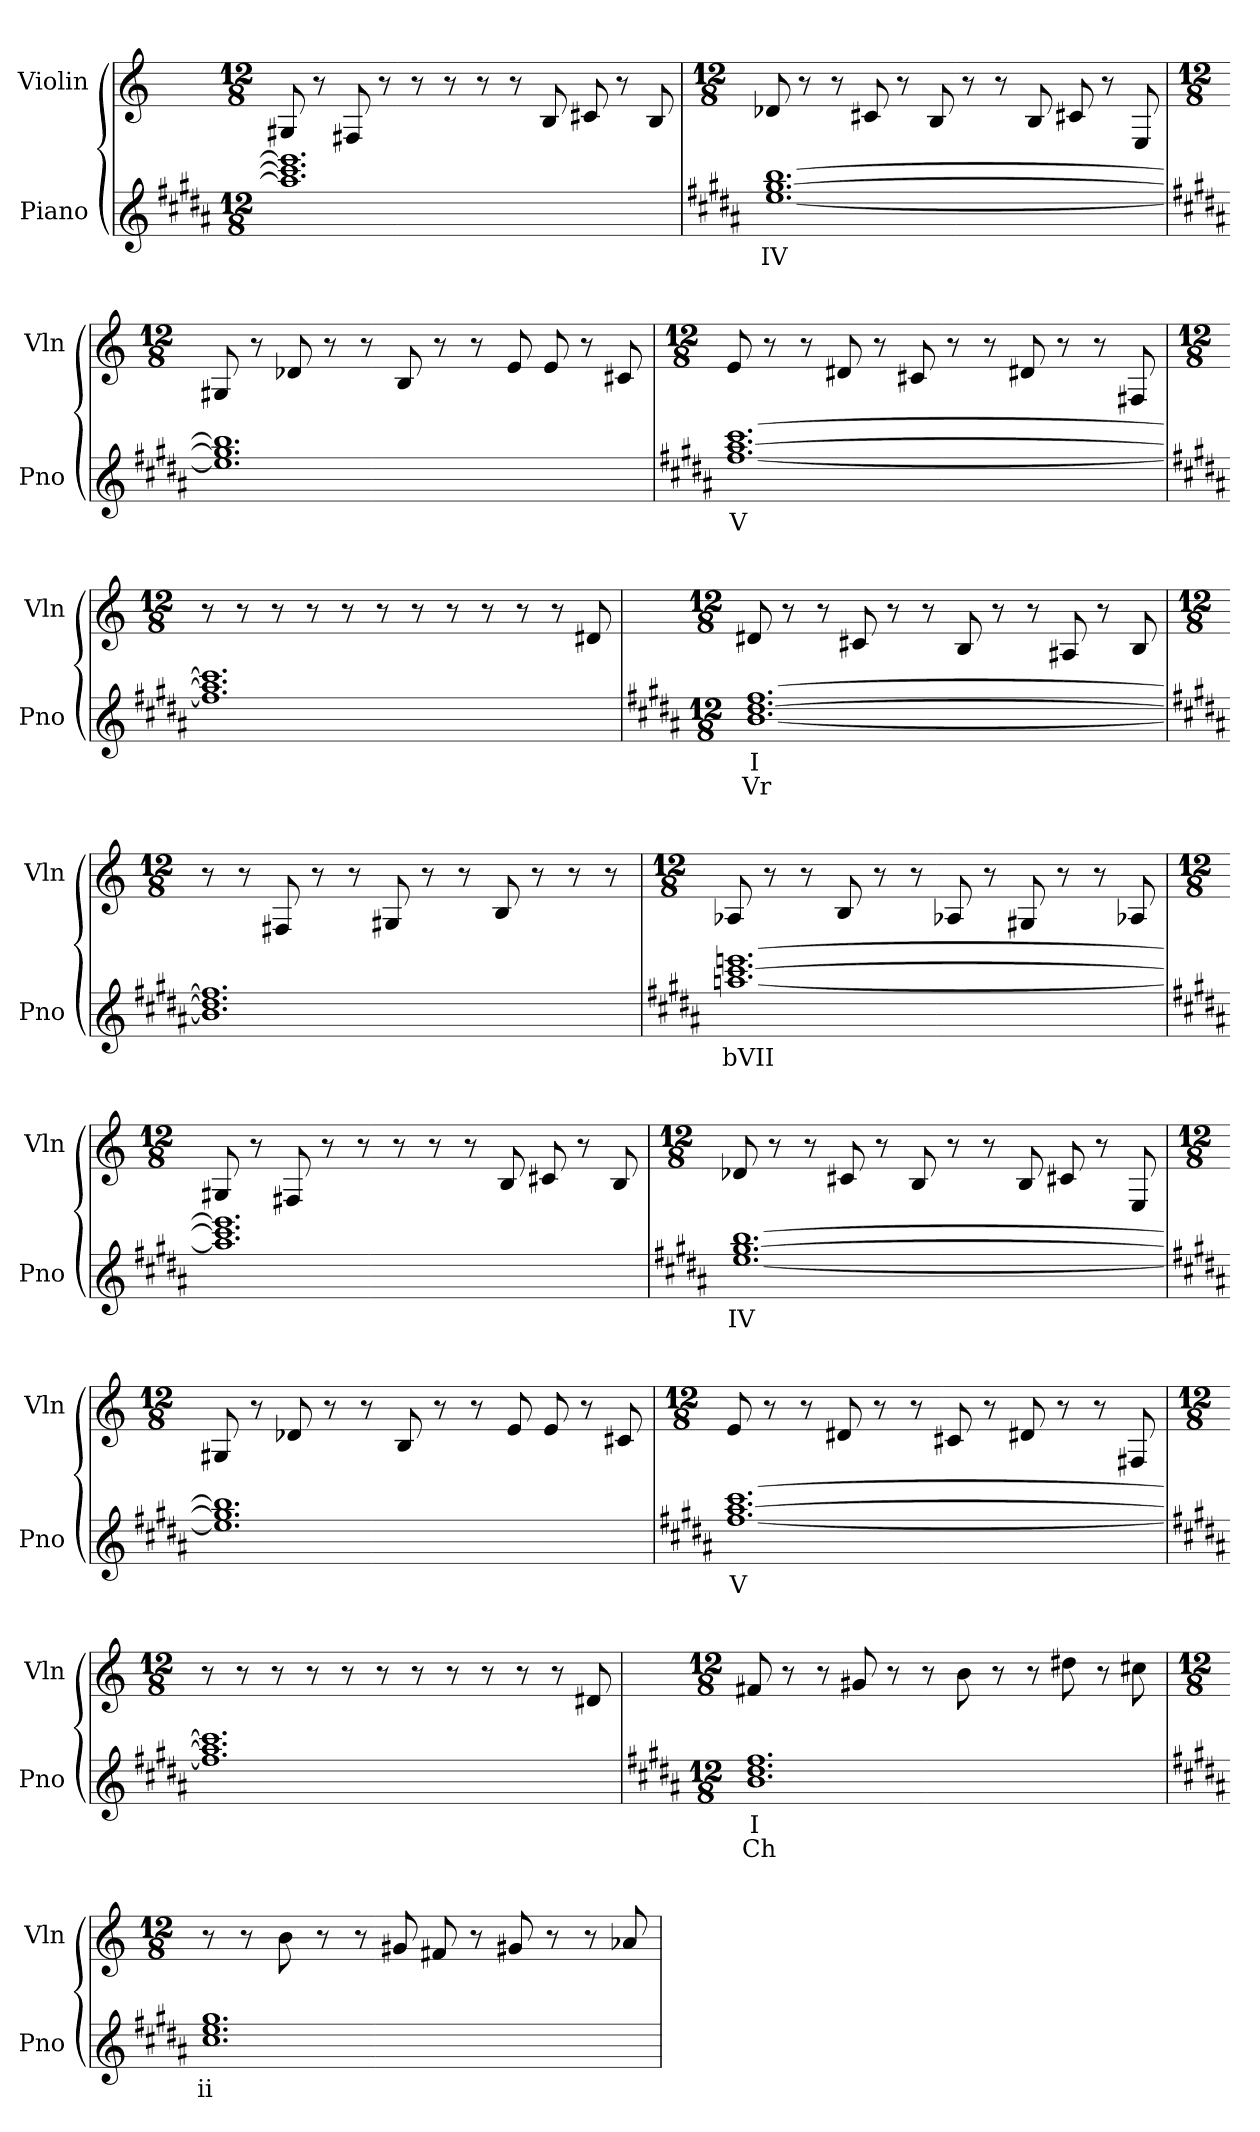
**kern	**text	**text	**kern
*part2	*part2	*part2	*part1
*staff2	*staff2	*staff2	*staff1
*I"Piano	*	*	*I"Violin
*I'Pno	*	*	*I'Vln
*k[f#c#g#d#a#]	*	*	*
*B:	*	*	*
*M12/8	*	*	*M12/8
=	=	=	=
1.aan] 1.ccc#] 1.eeen]	.	.	8G#X
.	.	.	8r
.	.	.	8F#X
.	.	.	8r
.	.	.	8r
.	.	.	8r
.	.	.	8r
.	.	.	8r
.	.	.	8B
.	.	.	8c#X
.	.	.	8r
.	.	.	8B
=	=	=	=
*k[f#c#g#d#a#]	*	*	*
*B:	*	*	*
*	*	*	*M12/8
[1.ee [1.gg# [1.bb	IV	.	8d-X
.	.	.	8r
.	.	.	8r
.	.	.	8c#X
.	.	.	8r
.	.	.	8B
.	.	.	8r
.	.	.	8r
.	.	.	8B
.	.	.	8c#X
.	.	.	8r
.	.	.	8E
=	=	=	=
*k[f#c#g#d#a#]	*	*	*
*B:	*	*	*
*	*	*	*M12/8
1.ee] 1.gg#] 1.bb]	.	.	8G#X
.	.	.	8r
.	.	.	8d-X
.	.	.	8r
.	.	.	8r
.	.	.	8B
.	.	.	8r
.	.	.	8r
.	.	.	8e
.	.	.	8e
.	.	.	8r
.	.	.	8c#X
=	=	=	=
*k[f#c#g#d#a#]	*	*	*
*B:	*	*	*
*	*	*	*M12/8
[1.ff# [1.aa# [1.ccc#	V	.	8e
.	.	.	8r
.	.	.	8r
.	.	.	8d#X
.	.	.	8r
.	.	.	8c#X
.	.	.	8r
.	.	.	8r
.	.	.	8d#X
.	.	.	8r
.	.	.	8r
.	.	.	8F#X
=	=	=	=
*k[f#c#g#d#a#]	*	*	*
*B:	*	*	*
*	*	*	*M12/8
1.ff#] 1.aa#] 1.ccc#]	.	.	8r
.	.	.	8r
.	.	.	8r
.	.	.	8r
.	.	.	8r
.	.	.	8r
.	.	.	8r
.	.	.	8r
.	.	.	8r
.	.	.	8r
.	.	.	8r
.	.	.	8d#X
=	=	=	=
*k[f#c#g#d#a#]	*	*	*
*B:	*	*	*
*M12/8	*	*	*M12/8
[1.b [1.dd# [1.ff#	I	Vr	8d#X
.	.	.	8r
.	.	.	8r
.	.	.	8c#X
.	.	.	8r
.	.	.	8r
.	.	.	8B
.	.	.	8r
.	.	.	8r
.	.	.	8A#X
.	.	.	8r
.	.	.	8B
=	=	=	=
*k[f#c#g#d#a#]	*	*	*
*B:	*	*	*
*	*	*	*M12/8
1.b] 1.dd#] 1.ff#]	.	.	8r
.	.	.	8r
.	.	.	8F#X
.	.	.	8r
.	.	.	8r
.	.	.	8G#X
.	.	.	8r
.	.	.	8r
.	.	.	8B
.	.	.	8r
.	.	.	8r
.	.	.	8r
=	=	=	=
*k[f#c#g#d#a#]	*	*	*
*B:	*	*	*
*	*	*	*M12/8
[1.aan [1.ccc# [1.eeen	bVII	.	8A-X
.	.	.	8r
.	.	.	8r
.	.	.	8B
.	.	.	8r
.	.	.	8r
.	.	.	8A-X
.	.	.	8r
.	.	.	8G#X
.	.	.	8r
.	.	.	8r
.	.	.	8A-X
=	=	=	=
*k[f#c#g#d#a#]	*	*	*
*B:	*	*	*
*	*	*	*M12/8
1.aan] 1.ccc#] 1.eeen]	.	.	8G#X
.	.	.	8r
.	.	.	8F#X
.	.	.	8r
.	.	.	8r
.	.	.	8r
.	.	.	8r
.	.	.	8r
.	.	.	8B
.	.	.	8c#X
.	.	.	8r
.	.	.	8B
=	=	=	=
*k[f#c#g#d#a#]	*	*	*
*B:	*	*	*
*	*	*	*M12/8
[1.ee [1.gg# [1.bb	IV	.	8d-X
.	.	.	8r
.	.	.	8r
.	.	.	8c#X
.	.	.	8r
.	.	.	8B
.	.	.	8r
.	.	.	8r
.	.	.	8B
.	.	.	8c#X
.	.	.	8r
.	.	.	8E
=	=	=	=
*k[f#c#g#d#a#]	*	*	*
*B:	*	*	*
*	*	*	*M12/8
1.ee] 1.gg#] 1.bb]	.	.	8G#X
.	.	.	8r
.	.	.	8d-X
.	.	.	8r
.	.	.	8r
.	.	.	8B
.	.	.	8r
.	.	.	8r
.	.	.	8e
.	.	.	8e
.	.	.	8r
.	.	.	8c#X
=	=	=	=
*k[f#c#g#d#a#]	*	*	*
*B:	*	*	*
*	*	*	*M12/8
[1.ff# [1.aa# [1.ccc#	V	.	8e
.	.	.	8r
.	.	.	8r
.	.	.	8d#X
.	.	.	8r
.	.	.	8r
.	.	.	8c#X
.	.	.	8r
.	.	.	8d#X
.	.	.	8r
.	.	.	8r
.	.	.	8F#X
=	=	=	=
*k[f#c#g#d#a#]	*	*	*
*B:	*	*	*
*	*	*	*M12/8
1.ff#] 1.aa#] 1.ccc#]	.	.	8r
.	.	.	8r
.	.	.	8r
.	.	.	8r
.	.	.	8r
.	.	.	8r
.	.	.	8r
.	.	.	8r
.	.	.	8r
.	.	.	8r
.	.	.	8r
.	.	.	8d#X
=	=	=	=
*k[f#c#g#d#a#]	*	*	*
*B:	*	*	*
*M12/8	*	*	*M12/8
1.b 1.dd# 1.ff#	I	Ch	8f#X
.	.	.	8r
.	.	.	8r
.	.	.	8g#X
.	.	.	8r
.	.	.	8r
.	.	.	8b
.	.	.	8r
.	.	.	8r
.	.	.	8dd#X
.	.	.	8r
.	.	.	8cc#X
=	=	=	=
*k[f#c#g#d#a#]	*	*	*
*B:	*	*	*
*	*	*	*M12/8
1.cc# 1.ee 1.gg#	ii	.	8r
.	.	.	8r
.	.	.	8b
.	.	.	8r
.	.	.	8r
.	.	.	8g#X
.	.	.	8f#X
.	.	.	8r
.	.	.	8g#X
.	.	.	8r
.	.	.	8r
.	.	.	8a-X
=	=	=	=
*-	*-	*-	*-
